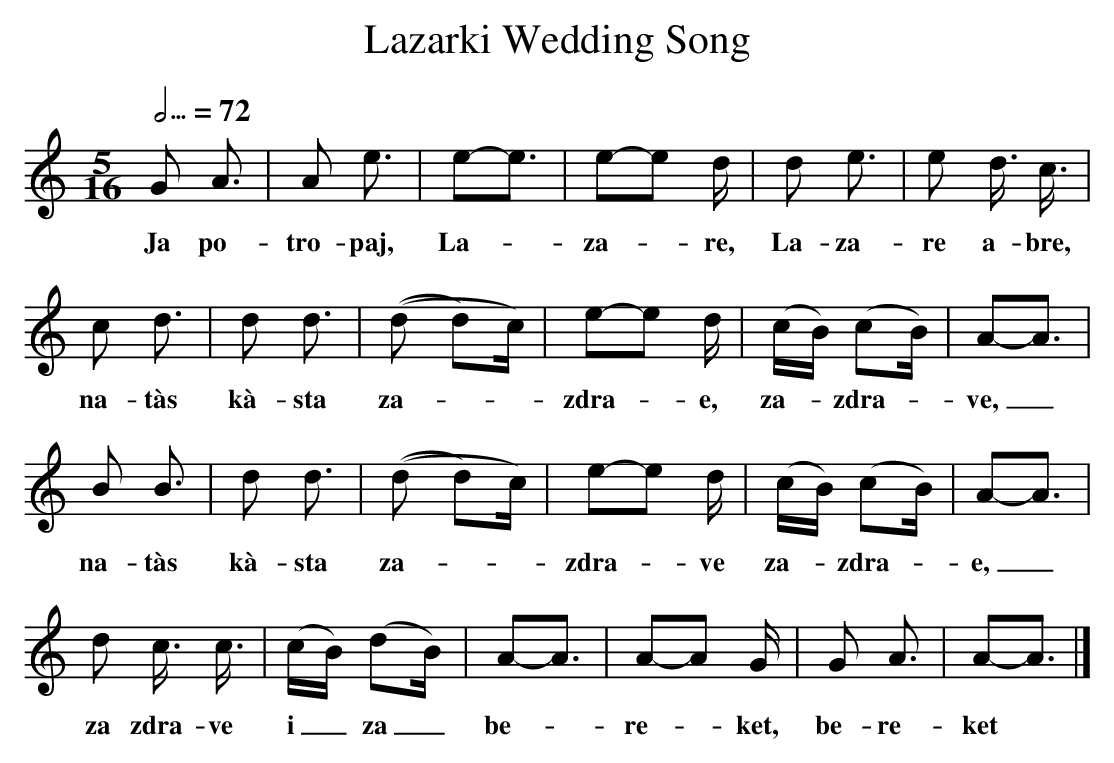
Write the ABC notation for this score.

X:1     %Music
T:Lazarki Wedding Song
Q:5/16=72
M:5/16     %Meter
L:1/16     %
K:C
G2 A3 |A2 e3 |e2-e3 |e2-e2 d | d2 e3 |e2 d3/2 c3/2 |
w:Ja po-tro-paj, La-*za-*re, La-za-re a-bre,
c2 d3 |d2 d3 | ((d2 d2)c) |e2-e2 d |(cB) (c2B) |A2-A3 |
w:na-tàs kà-sta za-**zdra-*e, za-*zdra-*ve,_
B2 B3 |d2 d3 |((d2 d2)c) |e2-e2 d | (cB) (c2B) |A2-A3 |
w:na-tàs kà-sta za-**zdra-*ve za-*zdra-*e,_
d2 c3/2 c3/2 |(cB) (d2B) | A2-A3 |A2-A2 G |G2 A3 |A2-A3 |]
w:za zdra-ve i_ za_ be-*re-*ket, be-re-ket *
